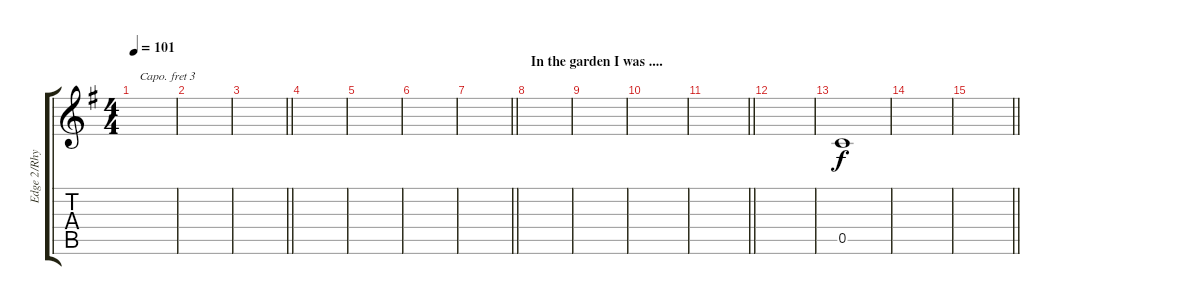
\track ("Edge 2/Rhythm" "Edge 2/Rhy") {instrument overdrivenguitar}
\staff {score tabs}
\capo 3
\tuning (E4 B3 G3 D3 A2 E2) {hide}
\ts (4 4)
\tempo 101
\clef g2
\ks g
|
|
\barLineRight lightlight
|
|
|
|
\barLineRight lightlight
|
\section ("" "In the garden I was ....")
|
|
|
\barLineRight lightlight
|
|
0.5.1 |
|
\barLineRight lightlight
